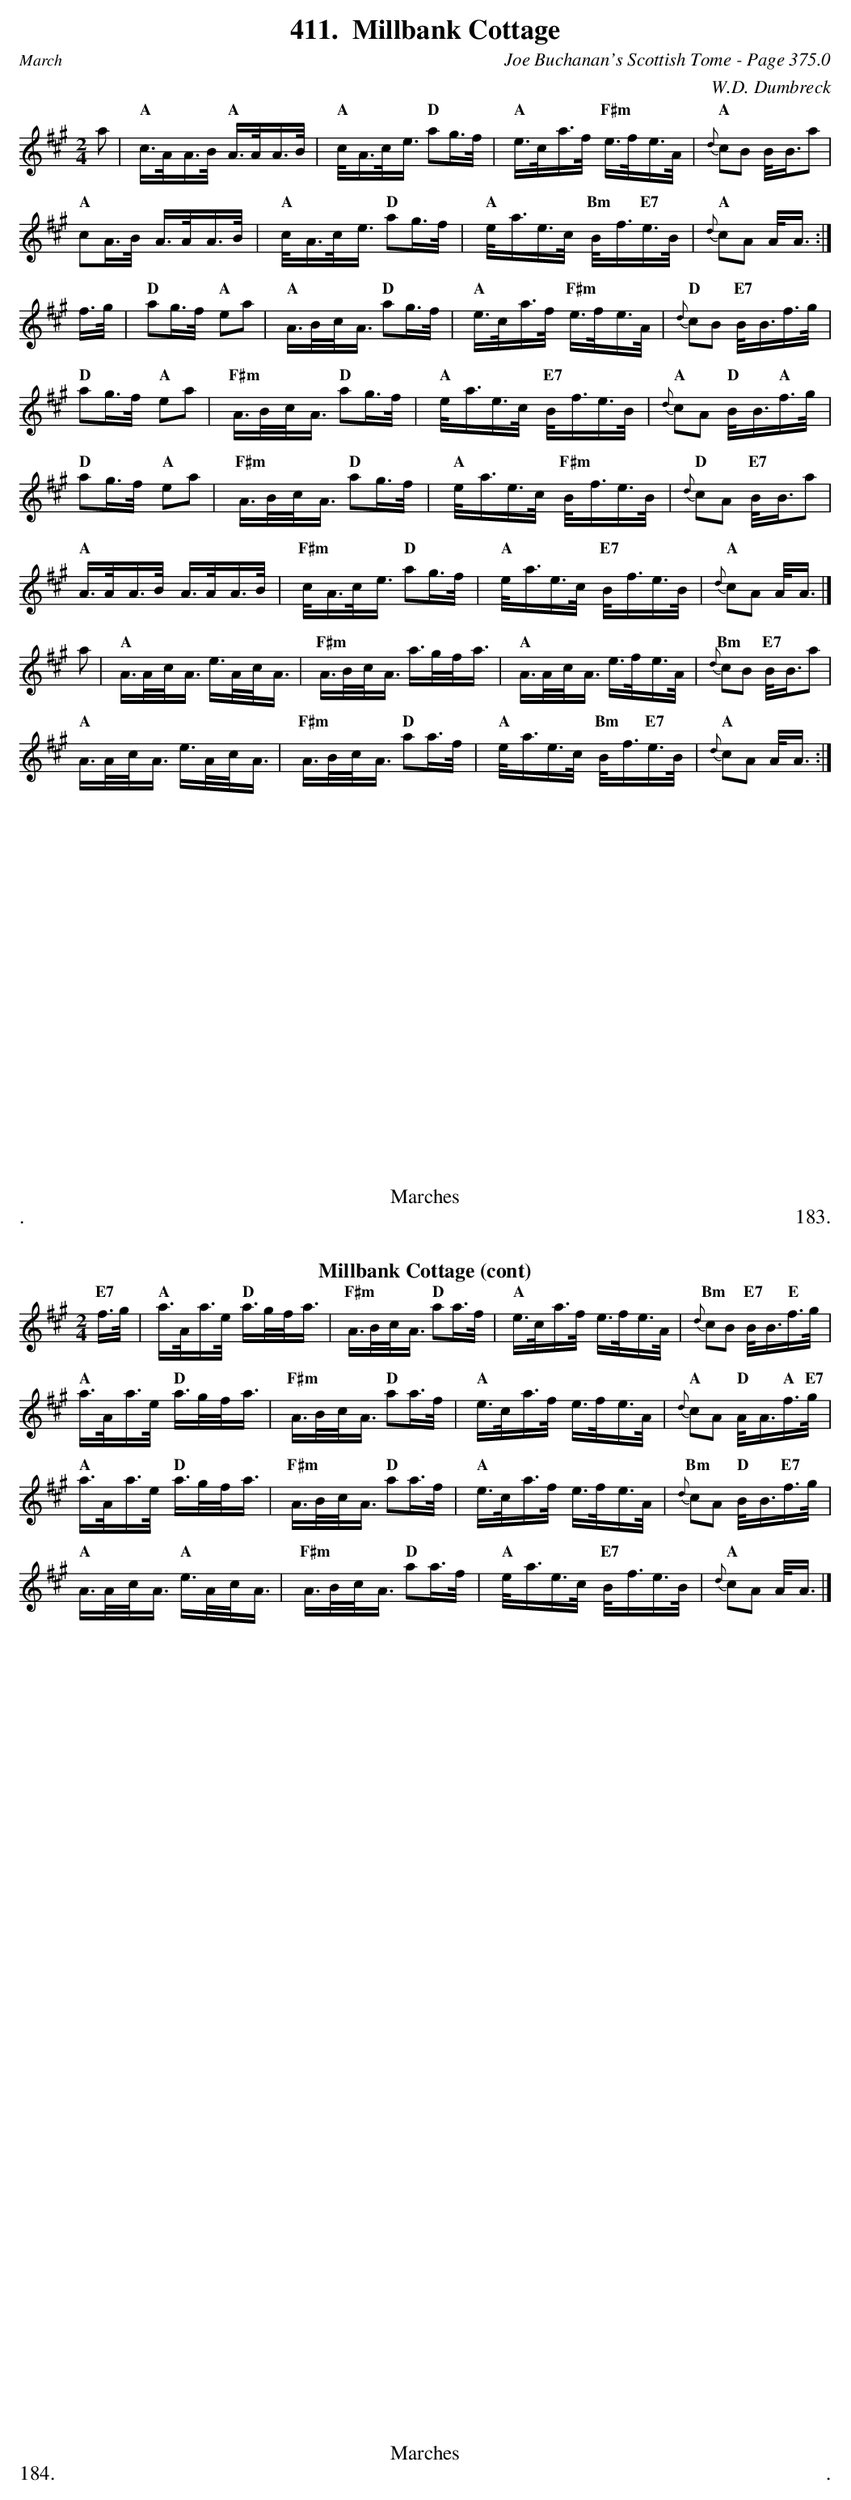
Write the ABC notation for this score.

X:1
T:Millbank Cottage
C:Joe Buchanan's Scottish Tome - Page 375.0
C:W.D. Dumbreck
L:1/8
M:2/4
K:A
a | "A"c/>A/A/>B/ "A"A/>A/A/>B/ | "A"c/<A/c/<e/ "D"ag/>f/ | "A"e/>c/a/>f/ "F#m"e/>f/e/>A/ | "A"{d}cB B/<B/a |
"A"cA/>B/ A/>A/A/>B/ | "A"c/<A/c/<e/ "D"ag/>f/ | "A"e/<a/e/>c/ "Bm"B/<f/"E7"e/>B/ | "A"{d}cA A/<A/ :|
f/>g/ | "D"ag/>f/ "A"ea | "A"A/>B/c/<A/ "D"ag/>f/ | "A"e/>c/a/>f/ "F#m"e/>f/e/>A/ | "D"{d}cB "E7"B/<B/f/>g/ |
"D"ag/>f/ "A"ea | "F#m"A/>B/c/<A/ "D"ag/>f/ | "A"e/<a/e/>c/ "E7"B/<f/e/>B/ | "A"{d}cA "D"B/<B/"A"f/>g/ |
"D"ag/>f/ "A"ea | "F#m"A/>B/c/<A/ "D"ag/>f/ | "A"e/<a/e/>c/ "F#m"B/<f/e/>B/ | "D"{d}cA "E7"B/<B/a |
"A"A/>A/A/>B/ A/>A/A/>B/ | "F#m"c/<A/c/<e/ "D"ag/>f/ | "A"e/<a/e/>c/ "E7"B/<f/e/>B/ | "A"{d}cA A/<A/ |]
a | "A"A/>A/c/<A/ e/>A/c/<A/ | "F#m"A/>B/c/<A/ a/>g/f/<a/ | "A"A/>A/c/<A/ e/>f/e/>A/ | "Bm"{d}cB "E7"B/<B/a |
"A"A/>A/c/<A/ e/>A/c/<A/ | "F#m"A/>B/c/<A/ "D"aa/>f/ | "A"e/<a/e/>c/ "Bm"B/<f/"E7"e/>B/ | "A"{d}cA A/<A/ :|
%%newpage
T:Millbank Cottage (cont)
"E7"f/>g/ | "A"a/>A/a/>e/ "D"a/>g/f/<a/ | "F#m"A/>B/c/<A/ "D"aa/>f/ | "A"e/>c/a/>f/ e/>f/e/>A/ | "Bm"{d}cB "E7"B/<B/"E"f/>g/ |
"A"a/>A/a/>e/ "D"a/>g/f/<a/ | "F#m"A/>B/c/<A/ "D"aa/>f/ | "A"e/>c/a/>f/ e/>f/e/>A/ | "A"{d}cA "D"A/<A/"A"f/>"E7"g/ |
"A"a/>A/a/>e/ "D"a/>g/f/<a/ | "F#m"A/>B/c/<A/ "D"aa/>f/ | "A"e/>c/a/>f/ e/>f/e/>A/ | "Bm"{d}cA "D"B/<B/"E7"f/>g/ |
"A"A/>A/c/<A/ "A"e/>A/c/<A/ | "F#m"A/>B/c/<A/ "D"aa/>f/ | "A"e/<a/e/>c/ "E7"B/<f/e/>B/ | "A"{d}cA A/<A/ |]
